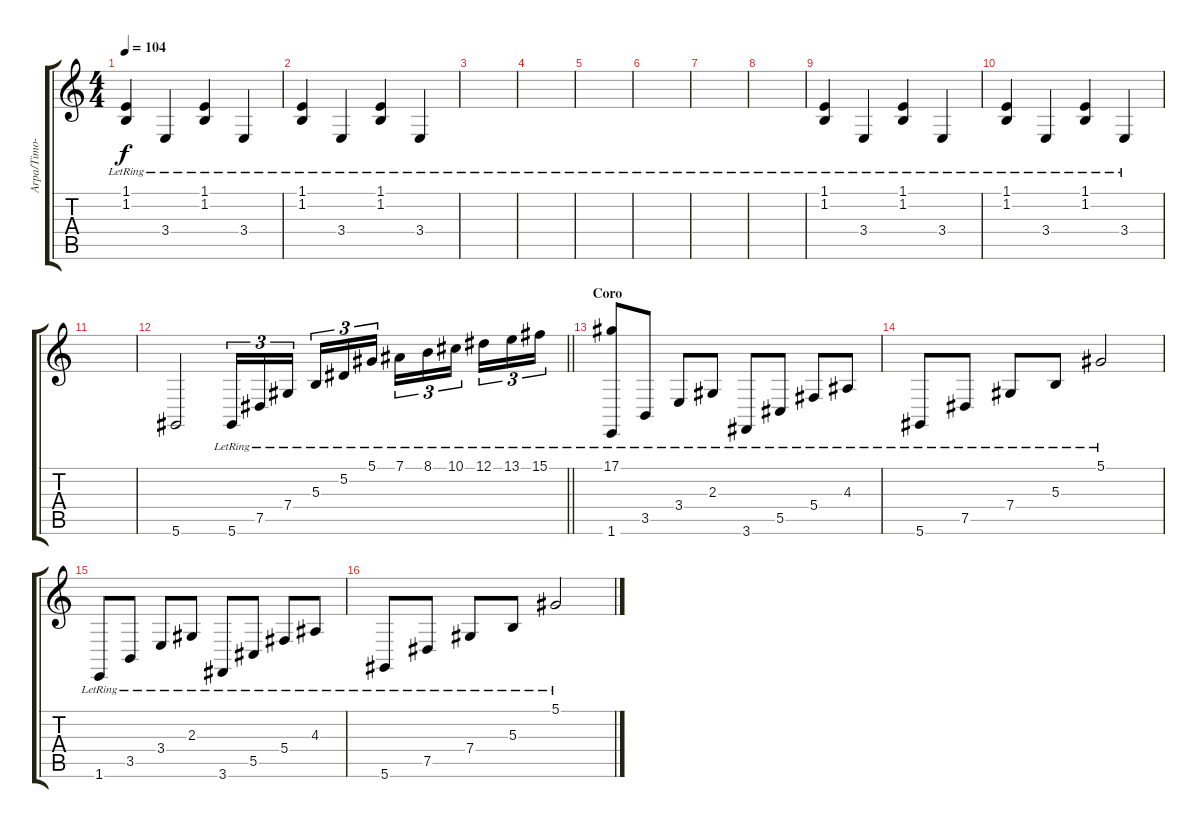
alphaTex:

\track ("Arpa/Timo-Timo (Guitarra)" "Arpa/Timo-") {instrument seashore}
\staff {score tabs}
\tuning (Eb4 Bb3 Gb3 Db3 Ab2 Eb2) {hide}
\ts (4 4)
\tempo 104
\clef g2
\ks c
(1.1{lr} 1.2{lr}).4{dy f} 3.4{lr}.4 (1.1{lr} 1.2{lr}).4 3.4{lr}.4 |
(1.1{lr} 1.2{lr}).4 3.4{lr}.4 (1.1{lr} 1.2{lr}).4 3.4{lr}.4 |
|
|
|
|
|
|
(1.1{lr} 1.2{lr}).4 3.4{lr}.4 (1.1{lr} 1.2{lr}).4 3.4{lr}.4 |
(1.1{lr} 1.2{lr}).4 3.4{lr}.4 (1.1{lr} 1.2{lr}).4 3.4{lr}.4 |
|
\barLineRight lightlight
5.6.2 5.6{lr}.16{tu (3 2)} 7.5{lr}.16{tu (3 2)} 7.4{lr}.16{tu (3 2) beam splitsecondary} 5.3{lr}.16{tu (3 2)} 5.2{lr}.16{tu (3 2)} 5.1{lr}.16{tu (3 2)} 7.1{lr}.16{tu (3 2)} 8.1{lr}.16{tu (3 2)} 10.1{lr}.16{tu (3 2) beam splitsecondary} 12.1{lr}.16{tu (3 2)} 13.1{lr}.16{tu (3 2)} 15.1{lr}.16{tu (3 2)} |
\section ("" "Coro")
(17.1{lr} 1.6{lr}).8 3.5{lr}.8 3.4{lr}.8 2.3{lr}.8 3.6{lr}.8 5.5{lr}.8 5.4{lr}.8 4.3{lr}.8 |
5.6{lr}.8 7.5{lr}.8 7.4{lr}.8 5.3{lr}.8 5.1{lr}.2 |
1.6{lr}.8 3.5{lr}.8 3.4{lr}.8 2.3{lr}.8 3.6{lr}.8 5.5{lr}.8 5.4{lr}.8 4.3{lr}.8 |
5.6{lr}.8 7.5{lr}.8 7.4{lr}.8 5.3{lr}.8 5.1{lr}.2
